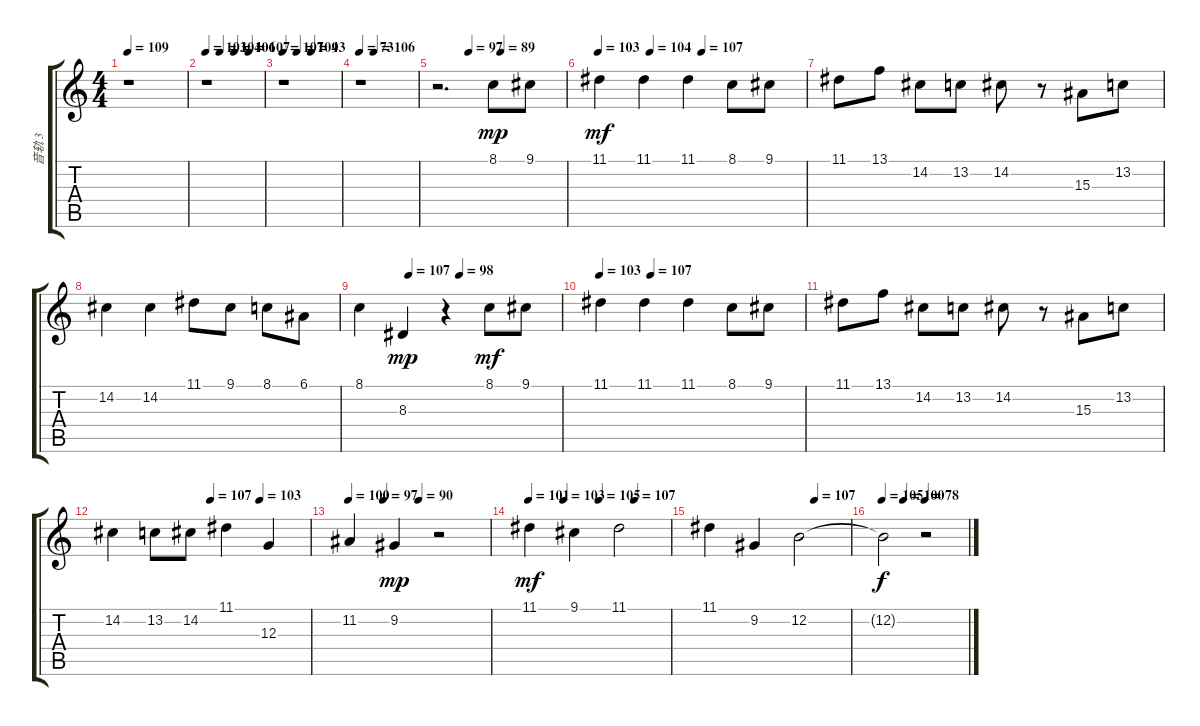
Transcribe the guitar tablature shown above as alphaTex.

\track ("音轨 3" "音轨 3") {instrument voiceoohs}
\staff {score tabs}
\tuning (E4 B3 G3 D3 A2 E2) {hide}
\ts (4 4)
\tempo 109
\clef g2
\ks c
r.1{dy mp instrument voiceoohs} |
\tempo 103
\tempo (104 0.25)
\tempo (106 0.5)
\tempo (107 0.75)
r.1 |
\tempo 107
\tempo (104 0.25)
\tempo (93 0.5)
r.1 |
\tempo 73
\tempo (106 0.25)
r.1 |
\tempo (97 0.25)
\tempo (89 0.5)
r.2{d} 8.1.8{volume 8} 9.1.8{volume 9} |
\tempo 103
\tempo (104 0.25)
\tempo (107 0.5)
11.1.4{dy mf volume 8} 11.1.4{volume 8} 11.1.4{volume 8} 8.1.8{volume 8} 9.1.8{volume 8} |
11.1.8{volume 9} 13.1.8{volume 9} 14.2.8{volume 9} 13.2.8{volume 8} 14.2.8{volume 8} r.8 15.3.8{volume 7} 13.2.8{volume 8} |
14.2.4{volume 9} 14.2.4{volume 8} 11.1.8{volume 8} 9.1.8{volume 9} 8.1.8{volume 9} 6.1.8{volume 8} |
\tempo (107 0.25)
\tempo (98 0.5)
8.1.4{volume 7} 8.3.4{dy mp volume 7} r.4 8.1.8{dy mf volume 7} 9.1.8{volume 8} |
\tempo 103
\tempo (107 0.25)
11.1.4{volume 9} 11.1.4{volume 8} 11.1.4{volume 8} 8.1.8{volume 7} 9.1.8{volume 8} |
11.1.8{volume 8} 13.1.8{volume 9} 14.2.8{volume 8} 13.2.8{volume 8} 14.2.8{volume 8} r.8 15.3.8{volume 7} 13.2.8{volume 8} |
\tempo (107 0.5)
\tempo (103 0.75)
14.2.4{volume 9} 13.2.8{volume 8} 14.2.8{volume 8} 11.1.4{volume 8} 12.3.4{volume 8} |
\tempo 100
\tempo (97 0.25)
\tempo (90 0.5)
11.2.4{volume 7} 9.2.4{dy mp volume 6} r.2 |
\tempo 101
\tempo (103 0.25)
\tempo (105 0.5)
\tempo (107 0.75)
11.1.4{dy mf volume 8} 9.1.4{volume 8} 11.1.2{volume 9} |
\tempo (107 0.75)
11.1.4{volume 7} 9.2.4{volume 8} 12.2.2{volume 8} |
\tempo 105
\tempo (100 0.25)
\tempo (78 0.5)
12.2{t}.2{dy f} r.2
